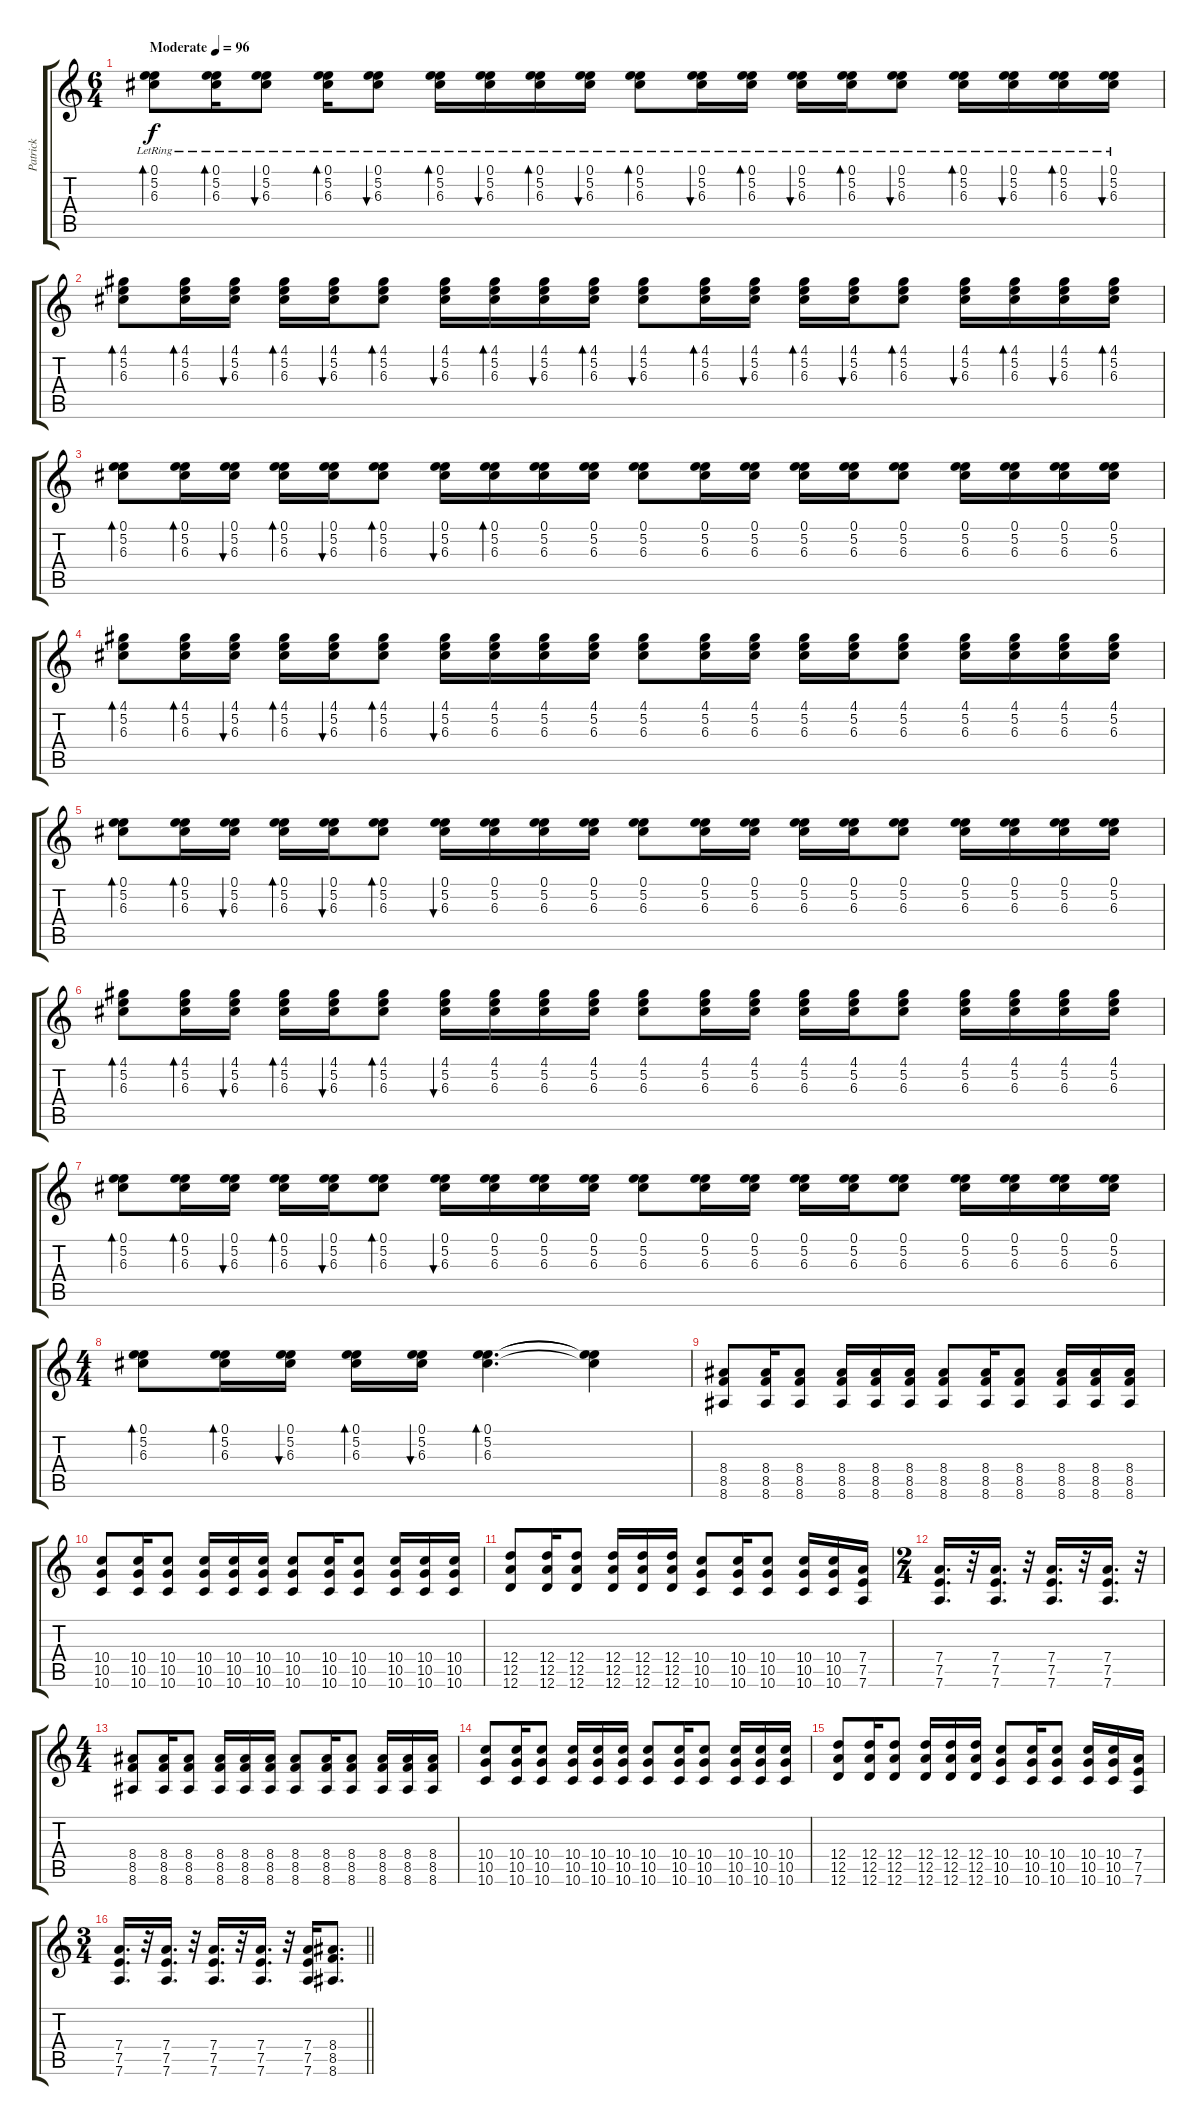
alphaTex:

\track ("Patrick" "Patrick") {instrument distortionguitar}
\staff {score tabs}
\tuning (E4 B3 G3 D3 A2 D2) {hide}
\ts (6 4)
\tempo (96 "Moderate")
\clef g2
\ks c
(0.1{lr} 5.2{lr} 6.3{lr}).8{bd 120 dy f instrument electricguitarjazz} (0.1{lr} 5.2{lr} 6.3{lr}).16{bd 60} (0.1{lr} 5.2{lr} 6.3{lr}).8{bu 60} (0.1{lr} 5.2{lr} 6.3{lr}).16{bd 60} (0.1{lr} 5.2{lr} 6.3{lr}).8{bu 60} (0.1{lr} 5.2{lr} 6.3{lr}).16{bd 60} (0.1{lr} 5.2{lr} 6.3{lr}).16{bu 60} (0.1{lr} 5.2{lr} 6.3{lr}).16{bd 60} (0.1{lr} 5.2{lr} 6.3{lr}).16{bu 60} (0.1{lr} 5.2{lr} 6.3{lr}).8{bd 60} (0.1{lr} 5.2{lr} 6.3{lr}).16{bu 60} (0.1{lr} 5.2{lr} 6.3{lr}).16{bd 60} (0.1{lr} 5.2{lr} 6.3{lr}).16{bu 60} (0.1{lr} 5.2{lr} 6.3{lr}).16{bd 60} (0.1{lr} 5.2{lr} 6.3{lr}).8{bu 60} (0.1{lr} 5.2{lr} 6.3{lr}).16{bd 60} (0.1{lr} 5.2{lr} 6.3{lr}).16{bu 60} (0.1{lr} 5.2{lr} 6.3{lr}).16{bd 60} (0.1{lr} 5.2{lr} 6.3{lr}).16{bu 60} |
(4.1 5.2 6.3).8{bd 60 instrument electricguitarjazz} (4.1 5.2 6.3).16{bd 60} (4.1 5.2 6.3).16{bu 60} (4.1 5.2 6.3).16{bd 60} (4.1 5.2 6.3).16{bu 60} (4.1 5.2 6.3).8{bd 60} (4.1 5.2 6.3).16{bu 60} (4.1 5.2 6.3).16{bd 120} (4.1 5.2 6.3).16{bu 120} (4.1 5.2 6.3).16{bd 120} (4.1 5.2 6.3).8{bu 120} (4.1 5.2 6.3).16{bd 120} (4.1 5.2 6.3).16{bu 120} (4.1 5.2 6.3).16{bd 120} (4.1 5.2 6.3).16{bu 120} (4.1 5.2 6.3).8{bd 120} (4.1 5.2 6.3).16{bu 120} (4.1 5.2 6.3).16{bd 120} (4.1 5.2 6.3).16{bu 120} (4.1 5.2 6.3).16{bd 120} |
(0.1 5.2 6.3).8{bd 60 instrument electricguitarjazz} (0.1 5.2 6.3).16{bd 60} (0.1 5.2 6.3).16{bu 60} (0.1 5.2 6.3).16{bd 60} (0.1 5.2 6.3).16{bu 60} (0.1 5.2 6.3).8{bd 60} (0.1 5.2 6.3).16{bu 60} (0.1 5.2 6.3).16{bd 120} (0.1 5.2 6.3).16 (0.1 5.2 6.3).16 (0.1 5.2 6.3).8 (0.1 5.2 6.3).16 (0.1 5.2 6.3).16 (0.1 5.2 6.3).16 (0.1 5.2 6.3).16 (0.1 5.2 6.3).8 (0.1 5.2 6.3).16 (0.1 5.2 6.3).16 (0.1 5.2 6.3).16 (0.1 5.2 6.3).16 |
(4.1 5.2 6.3).8{bd 60 instrument electricguitarjazz} (4.1 5.2 6.3).16{bd 60} (4.1 5.2 6.3).16{bu 60} (4.1 5.2 6.3).16{bd 60} (4.1 5.2 6.3).16{bu 60} (4.1 5.2 6.3).8{bd 60} (4.1 5.2 6.3).16{bu 60} (4.1 5.2 6.3).16 (4.1 5.2 6.3).16 (4.1 5.2 6.3).16 (4.1 5.2 6.3).8 (4.1 5.2 6.3).16 (4.1 5.2 6.3).16 (4.1 5.2 6.3).16 (4.1 5.2 6.3).16 (4.1 5.2 6.3).8 (4.1 5.2 6.3).16 (4.1 5.2 6.3).16 (4.1 5.2 6.3).16 (4.1 5.2 6.3).16 |
(0.1 5.2 6.3).8{bd 60 instrument electricguitarjazz} (0.1 5.2 6.3).16{bd 60} (0.1 5.2 6.3).16{bu 60} (0.1 5.2 6.3).16{bd 60} (0.1 5.2 6.3).16{bu 60} (0.1 5.2 6.3).8{bd 60} (0.1 5.2 6.3).16{bu 60} (0.1 5.2 6.3).16 (0.1 5.2 6.3).16 (0.1 5.2 6.3).16 (0.1 5.2 6.3).8 (0.1 5.2 6.3).16 (0.1 5.2 6.3).16 (0.1 5.2 6.3).16 (0.1 5.2 6.3).16 (0.1 5.2 6.3).8 (0.1 5.2 6.3).16 (0.1 5.2 6.3).16 (0.1 5.2 6.3).16 (0.1 5.2 6.3).16 |
(4.1 5.2 6.3).8{bd 60 instrument electricguitarjazz} (4.1 5.2 6.3).16{bd 60} (4.1 5.2 6.3).16{bu 60} (4.1 5.2 6.3).16{bd 60} (4.1 5.2 6.3).16{bu 60} (4.1 5.2 6.3).8{bd 60} (4.1 5.2 6.3).16{bu 60} (4.1 5.2 6.3).16 (4.1 5.2 6.3).16 (4.1 5.2 6.3).16 (4.1 5.2 6.3).8 (4.1 5.2 6.3).16 (4.1 5.2 6.3).16 (4.1 5.2 6.3).16 (4.1 5.2 6.3).16 (4.1 5.2 6.3).8 (4.1 5.2 6.3).16 (4.1 5.2 6.3).16 (4.1 5.2 6.3).16 (4.1 5.2 6.3).16 |
(0.1 5.2 6.3).8{bd 60 instrument electricguitarjazz} (0.1 5.2 6.3).16{bd 60} (0.1 5.2 6.3).16{bu 60} (0.1 5.2 6.3).16{bd 60} (0.1 5.2 6.3).16{bu 60} (0.1 5.2 6.3).8{bd 60} (0.1 5.2 6.3).16{bu 60} (0.1 5.2 6.3).16 (0.1 5.2 6.3).16 (0.1 5.2 6.3).16 (0.1 5.2 6.3).8 (0.1 5.2 6.3).16 (0.1 5.2 6.3).16 (0.1 5.2 6.3).16 (0.1 5.2 6.3).16 (0.1 5.2 6.3).8 (0.1 5.2 6.3).16 (0.1 5.2 6.3).16 (0.1 5.2 6.3).16 (0.1 5.2 6.3).16 |
\ts (4 4)
(0.1 5.2 6.3).8{bd 60 instrument electricguitarjazz} (0.1 5.2 6.3).16{bd 60} (0.1 5.2 6.3).16{bu 60} (0.1 5.2 6.3).16{bd 60} (0.1 5.2 6.3).16{bu 60} (0.1 5.2 6.3).4{d bd 60} (0.1{t} 5.2{t} 6.3{t}).4 |
(8.4 8.5 8.6).8{volume 13 instrument distortionguitar} (8.4 8.5 8.6).16 (8.4 8.5 8.6).8 (8.4 8.5 8.6).16 (8.4 8.5 8.6).16 (8.4 8.5 8.6).16 (8.4 8.5 8.6).8 (8.4 8.5 8.6).16 (8.4 8.5 8.6).8 (8.4 8.5 8.6).16 (8.4 8.5 8.6).16 (8.4 8.5 8.6).16 |
(10.4 10.5 10.6).8 (10.4 10.5 10.6).16 (10.4 10.5 10.6).8 (10.4 10.5 10.6).16 (10.4 10.5 10.6).16 (10.4 10.5 10.6).16 (10.4 10.5 10.6).8 (10.4 10.5 10.6).16 (10.4 10.5 10.6).8 (10.4 10.5 10.6).16 (10.4 10.5 10.6).16 (10.4 10.5 10.6).16 |
(12.4 12.5 12.6).8 (12.4 12.5 12.6).16 (12.4 12.5 12.6).8 (12.4 12.5 12.6).16 (12.4 12.5 12.6).16 (12.4 12.5 12.6).16 (10.4 10.5 10.6).8 (10.4 10.5 10.6).16 (10.4 10.5 10.6).8 (10.4 10.5 10.6).16 (10.4 10.5 10.6).16 (7.4 7.5 7.6).16 |
\ts (2 4)
(7.4 7.5 7.6).16{d} r.32 (7.4 7.5 7.6).16{d} r.32 (7.4 7.5 7.6).16{d} r.32 (7.4 7.5 7.6).16{d} r.32 |
\ts (4 4)
(8.4 8.5 8.6).8 (8.4 8.5 8.6).16 (8.4 8.5 8.6).8 (8.4 8.5 8.6).16 (8.4 8.5 8.6).16 (8.4 8.5 8.6).16 (8.4 8.5 8.6).8 (8.4 8.5 8.6).16 (8.4 8.5 8.6).8 (8.4 8.5 8.6).16 (8.4 8.5 8.6).16 (8.4 8.5 8.6).16 |
(10.4 10.5 10.6).8 (10.4 10.5 10.6).16 (10.4 10.5 10.6).8 (10.4 10.5 10.6).16 (10.4 10.5 10.6).16 (10.4 10.5 10.6).16 (10.4 10.5 10.6).8 (10.4 10.5 10.6).16 (10.4 10.5 10.6).8 (10.4 10.5 10.6).16 (10.4 10.5 10.6).16 (10.4 10.5 10.6).16 |
(12.4 12.5 12.6).8 (12.4 12.5 12.6).16 (12.4 12.5 12.6).8 (12.4 12.5 12.6).16 (12.4 12.5 12.6).16 (12.4 12.5 12.6).16 (10.4 10.5 10.6).8 (10.4 10.5 10.6).16 (10.4 10.5 10.6).8 (10.4 10.5 10.6).16 (10.4 10.5 10.6).16 (7.4 7.5 7.6).16 |
\ts (3 4)
\barLineRight lightlight
(7.4 7.5 7.6).16{d} r.32 (7.4 7.5 7.6).16{d} r.32 (7.4 7.5 7.6).16{d} r.32 (7.4 7.5 7.6).16{d} r.32 (7.4 7.5 7.6).16 (8.4 8.5 8.6).8{d}
